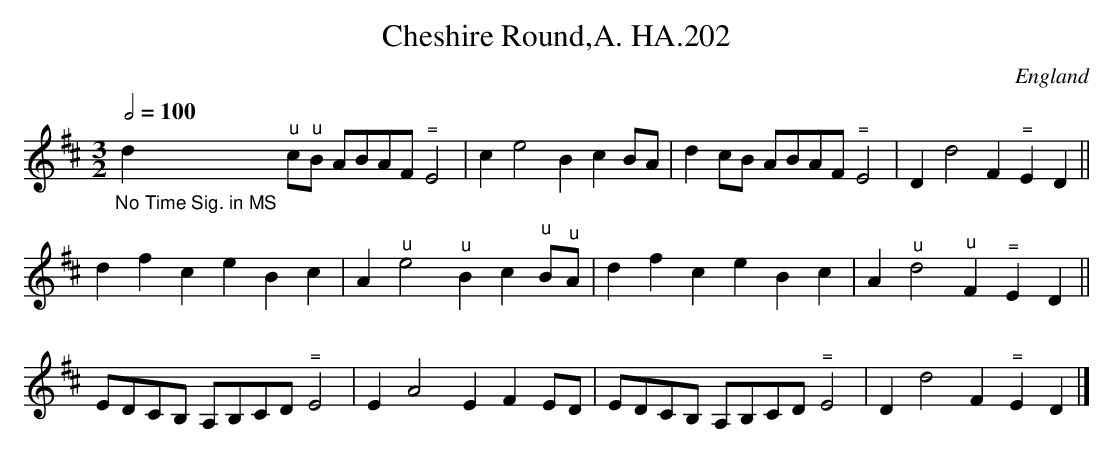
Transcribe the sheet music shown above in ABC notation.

X:1
T:Cheshire Round,A. HA.202
L:1/8
M:3/2
O:England
Q:1/2=100
K:D
"_No Time Sig. in MS"d2 "^u"c"^u"B ABAF "^="E4|c2e4B2c2 BA|\
d2 cB ABAF "^="E4|D2d4F2"^="E2D2||!
d2f2c2 e2B2c2|A2"^u"e4"^u"B2c2 "^u"B"^u"A|\
d2f2c2 e2B2c2|A2"^u"d4"^u"F2"^="E2D2||!
EDCB, A,B,CD "^="E4|E2A4E2F2ED|\
EDCB, A,B,CD "^="E4|D2d4F2"^="E2D2|]
